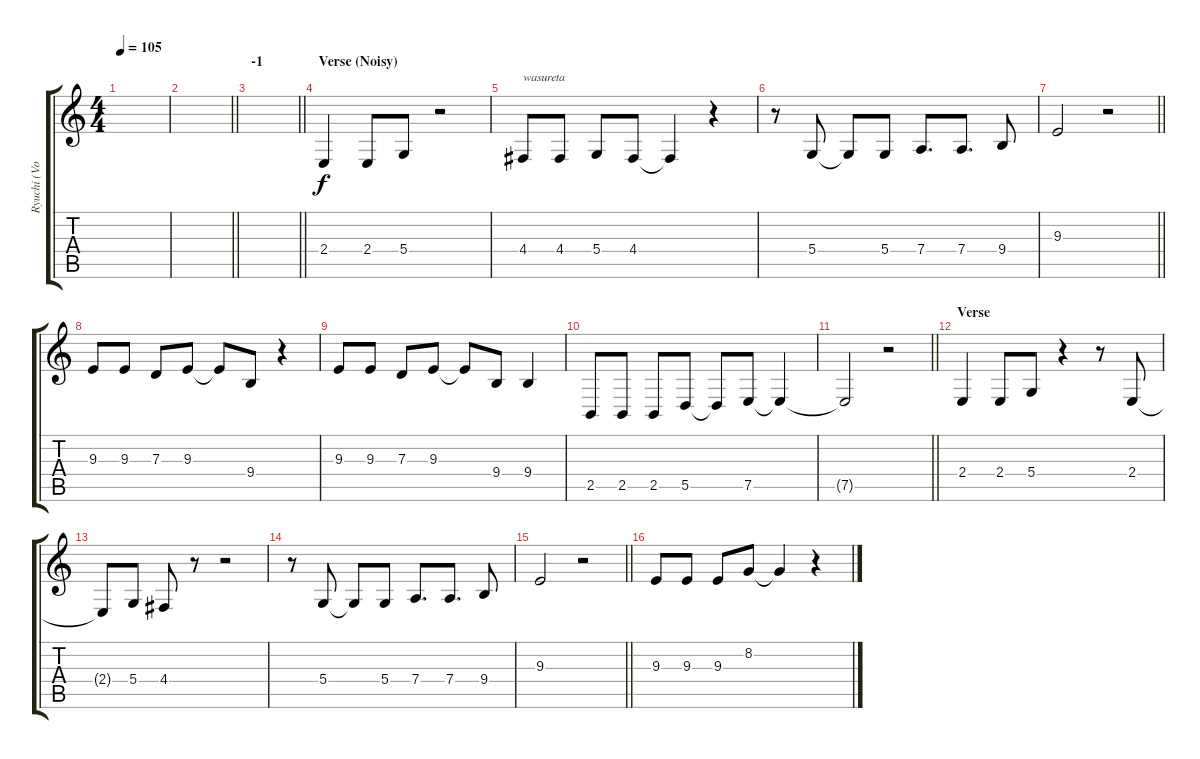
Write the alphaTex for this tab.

\track ("Ryuchi (Voice)" "Ryuchi (Vo") {instrument pad1newage}
\staff {score tabs}
\tuning (E4 B3 G3 D3 A2 E2) {hide}
\ts (4 4)
\tempo 105
\clef g2
\ks c
|
\barLineRight lightlight
|
\section ("" "-1")
\barLineRight lightlight
|
\section ("" "Verse (Noisy)")
2.4.4 2.4.8 5.4.8 r.2 |
4.4.8{txt "wasureta"} 4.4.8 5.4.8 4.4.8 4.4{t}.4 r.4 |
r.8 5.4.8 5.4{t}.8 5.4.8 7.4.8{d} 7.4.8{d} 9.4.8 |
\barLineRight lightlight
9.3.2 r.2 |
9.3.8 9.3.8 7.3.8 9.3.8 9.3{t}.8 9.4.8 r.4 |
9.3.8 9.3.8 7.3.8 9.3.8 9.3{t}.8 9.4.8 9.4.4 |
2.5.8 2.5.8 2.5.8 5.5.8 5.5{t}.8 7.5.8 7.5{t}.4 |
\barLineRight lightlight
7.5{t}.2 r.2 |
\section ("" "Verse")
2.4.4 2.4.8 5.4.8 r.4 r.8 2.4.8 |
2.4{t}.8 5.4.8 4.4.8 r.8 r.2 |
r.8 5.4.8 5.4{t}.8 5.4.8 7.4.8{d} 7.4.8{d} 9.4.8 |
\barLineRight lightlight
9.3.2 r.2 |
9.3.8 9.3.8 9.3.8 8.2.8 8.2{t}.4 r.4
